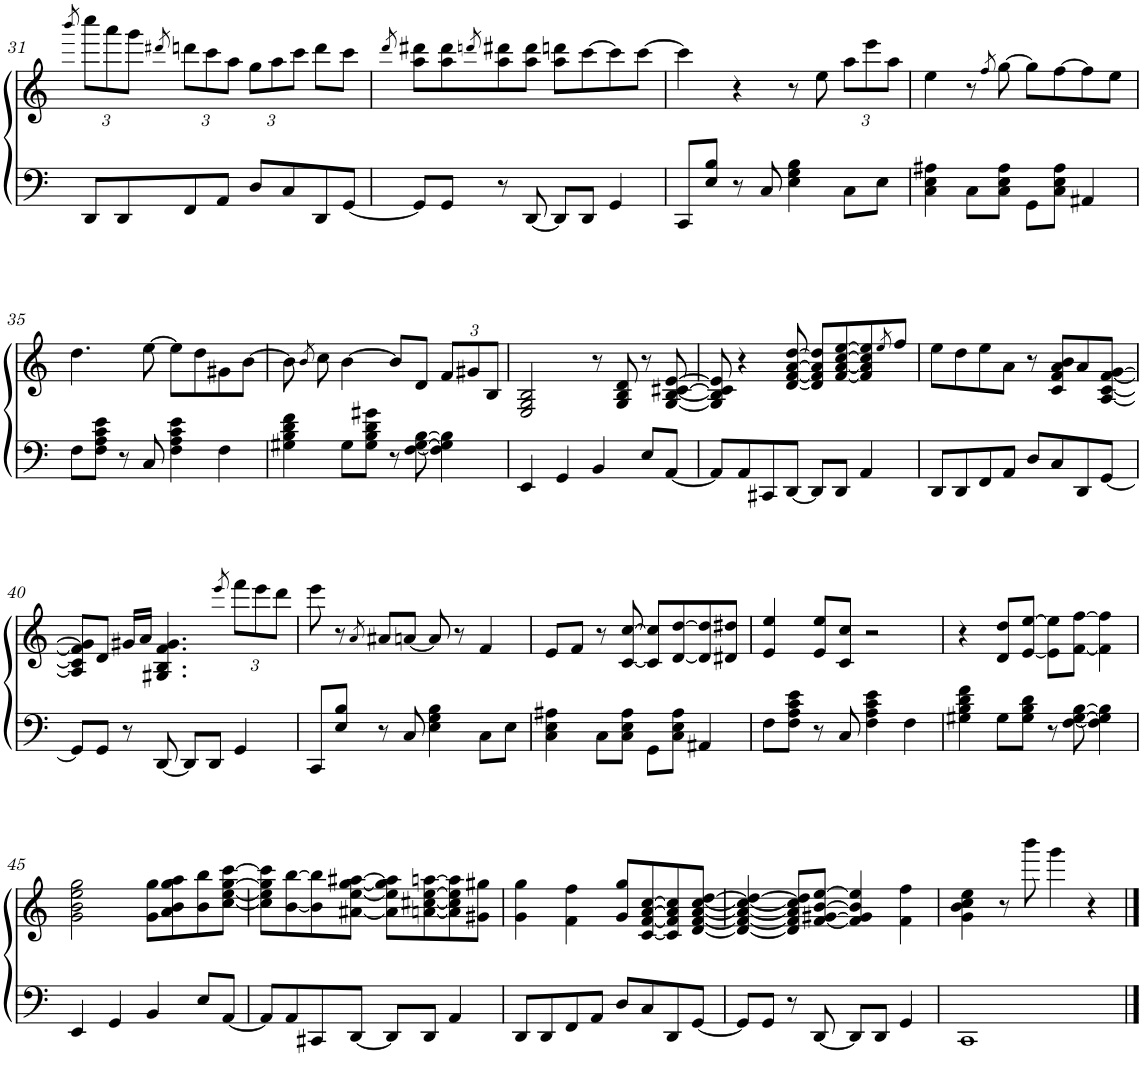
**kern	**kern
*part1	*part1
*staff2	*staff1
*I"Klavier	*
*I'Klav.	*
!!LO:PB:g=z
*clefF4	*clefG2
*k[]	*k[]
*M4/4	*M4/4
=31	=31
.	8qbbb/
*	*Xbrackettup
8DD/L	12cccc\L
.	12aaa\
8DD/	.
.	12ggg\J
.	8qddd#X/
8FF/	12dddn\L
.	12ccc\
8AA/J	.
.	12aa\J
8D/L	12gg\L
.	12aa\
8C/	.
.	12ccc\J
8DD/	8ddd\L
[8GG/J	8ccc\J
=32	=32
.	8qddd/
8GG/L]	8aa\ 8ddd#X\L
8GG/J	8aa\ 8ddd#\
.	8qdddn/
8r	8aa\ 8ddd#X\
[8DD/	8aa\ 8ddd#\J
8DD/L]	8aa\ 8dddn\L
8DD/J	[8ccc\
4GG/	8ccc\]
.	[8ccc\J
=33	=33
8CC/L	4ccc\]
8E/ 8B/J	.
8r	4r
8C/	.
4E\ 4G\ 4B\	8r
.	8ee\
8C\L	12aa\L
.	12eee\
8E\J	.
.	12aa\J
=34	=34
4C\ 4E\ 4A#X\	4ee\
8C\L	8r
.	8qff/
8C\ 8E\ 8A#\J	[8gg\
8GG\L	8gg\L]
8C\ 8E\ 8A#\J	[8ff\
4AA#X/	8ff\]
.	8ee\J
!!LO:LB:g=z
=35	=35
8F\L	4.dd\
8F\ 8A\ 8c\ 8e\J	.
8r	.
8C/	[8ee\
4F\ 4A\ 4c\ 4e\	8ee\L]
.	8dd\
4F\	8g#X\
.	[8b\J
=36	=36
4G#X\ 4B\ 4d\ 4f\	8b\]
.	8qb/
.	8cc\
8G#\L	[4b\
8G#\ 8B\ 8d\ 8g#X\J	.
8r	8b/L]
[8F\ [8G#\ [8B\	8d/J
4F\] 4G#\] 4B\]	12f/L
.	12g#X/
.	12B/J
=37	=37
4EE/	2E/ 2G/ 2B/
4GG/	.
4BB/	8r
.	8G/ 8B/ 8d/
8E/L	8r
[8AA/J	[8G/ [8B/ [8c#X/ [8e/
=38	=38
8AA/L]	8G/] 8B/] 8c#/] 8e/]
8AA/	4r
8CC#X/	.
[8DD/J	[8d/ [8f/ [8a/ [8dd/
8DD/L]	8d/] 8f/] 8a/] 8dd/]L
8DD/J	[8f/ [8a/ [8cc/ [8ee/
4AA/	8f/] 8a/] 8cc/] 8ee/]
.	8qee/
.	8ff/J
=39	=39
8DD/L	8ee\L
8DD/	8dd\
8FF/	8ee\
8AA/J	8a\J
8D/L	8r
8C/	8c/ 8f/ 8a/ 8b/L
8DD/	8a/
[8GG/J	[8A/ [8c/ [8f/ [8g/J
!!LO:LB:g=z
=40	=40
8GG/L]	8A/] 8c/] 8f/] 8g/]L
8GG/J	8d/J
8r	16g#X/LL
.	16a/JJ
[8DD/	4.G#X/ 4.B/ 4.f/ 4.g#/
8DD/L]	.
8DD/J	.
.	8qeee/
4GG/	12fff\L
.	12eee\
.	12ddd\J
=41	=41
8CC/L	8eee\
8E/ 8B/J	8r
.	8qa/
8r	8a#X/L
8C/	[8an/J
4E\ 4G\ 4B\	8a/]
.	8r
8C\L	4f/
8E\J	.
=42	=42
4C\ 4E\ 4A#X\	8e/L
.	8f/J
8C\L	8r
8C\ 8E\ 8A#\J	[8c/ [8cc/
8GG\L	8c/] 8cc/]L
8C\ 8E\ 8A#\J	[8d/ [8dd/
4AA#X/	8d/] 8dd/]
.	8d#X/ 8dd#X/J
=43	=43
8F\L	4e/ 4ee/
8F\ 8A\ 8c\ 8e\J	.
8r	8e/ 8ee/L
8C/	8c/ 8cc/J
4F\ 4A\ 4c\ 4e\	2r
4F\	.
=44	=44
4G#X\ 4B\ 4d\ 4f\	4r
8G#\L	8d/ 8dd/L
8G#\ 8B\ 8d\J	[8e/ [8ee/J
8r	8e\] 8ee\]L
[8F\ [8G#\ [8B\	[8f\ [8ff\J
4F\] 4G#\] 4B\]	4f\] 4ff\]
!!LO:LB:g=z
=45	=45
4EE/	2g\ 2b\ 2ee\ 2gg\
4GG/	.
4BB/	8g\ 8gg\L
.	8a\ 8b\ 8gg\ 8aa\
8E/L	8b\ 8bb\
[8AA/J	[8cc\ [8ee\ [8gg\ [8ccc\J
=46	=46
8AA/L]	8cc\] 8ee\] 8gg\] 8ccc\]L
8AA/	[8b\ [8bb\
8CC#X/	8b\] 8bb\]
[8DD/J	[8a#X\ [8ee\ [8gg\ [8aa#X\J
8DD/L]	8a#\] 8ee\] 8gg\] 8aa#\]L
8DD/J	[8an\ [8cc#X\ [8ee\ [8aan\
4AA/	8a\] 8cc#\] 8ee\] 8aa\]
.	8g#X\ 8gg#X\J
=47	=47
8DD/L	4g\ 4gg\
8DD/	.
8FF/	4f\ 4ff\
8AA/J	.
8D/L	8g/ 8gg/L
8C/	[8c/ [8f/ [8a/ [8cc/
8DD/	8c/] 8f/] 8a/] 8cc/]
[8GG/J	[8d/ [8f/ [8a/ [8cc/ [8dd/J
=48	=48
8GG/L]	4d/_ 4f/_ 4a/_ 4cc/_ 4dd/_
8GG/J	.
8r	8d/] 8f/] 8a/] 8cc/] 8dd/]L
[8DD/	[8f/ [8g#X/ [8b/ [8ee/J
8DD/L]	4f/] 4g#/] 4b/] 4ee/]
8DD/J	.
4GG/	4f\ 4ff\
=49	=49
1CC	4g\ 4b\ 4cc\ 4ee\
.	8r
.	8bbb\
.	4ggg\
.	4r
==	==
*-	*-
